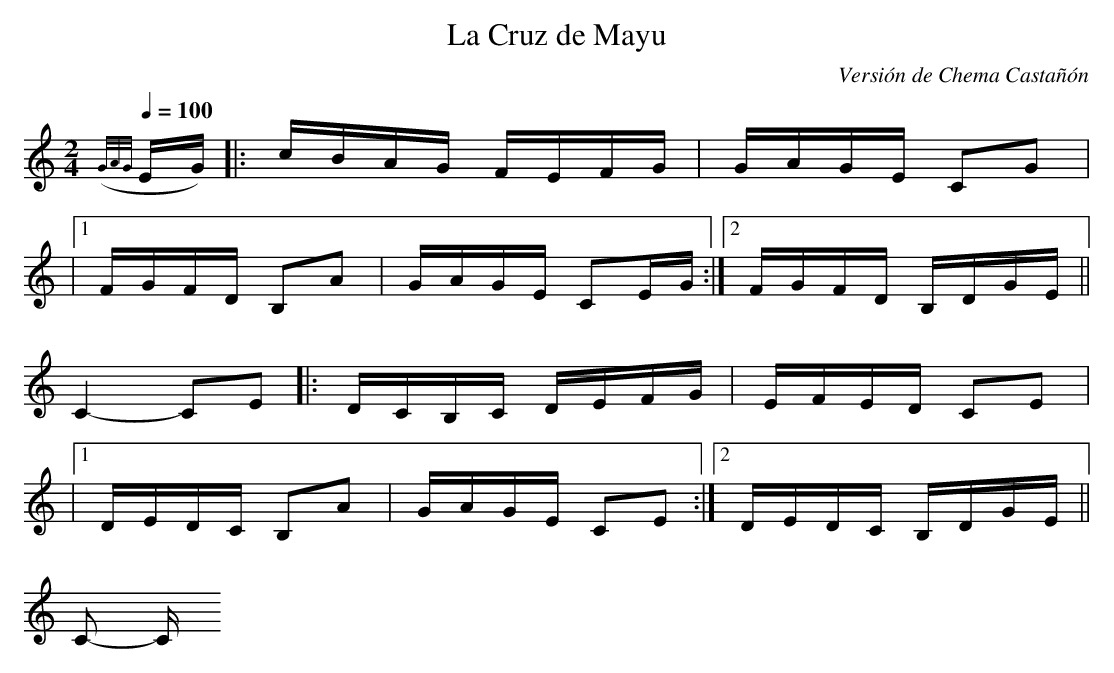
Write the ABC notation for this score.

X:1
T:La Cruz de Mayu
C:Versión de Chema Castañón
M:2/4
L:1/16
Q:1/4=100
K:C
({G/2A/2G/2} EG)|:cBAG FEFG|GAGE C2G2|
|[1 FGFD B,2A2|GAGE C2EG:|[2 FGFD B,DGE||
C4- C2E2|:DCB,C DEFG|EFED C2E2|
|[1 DEDC B,2A2|GAGE C2E2:|[2 DEDC B,DGE||
C2- C
